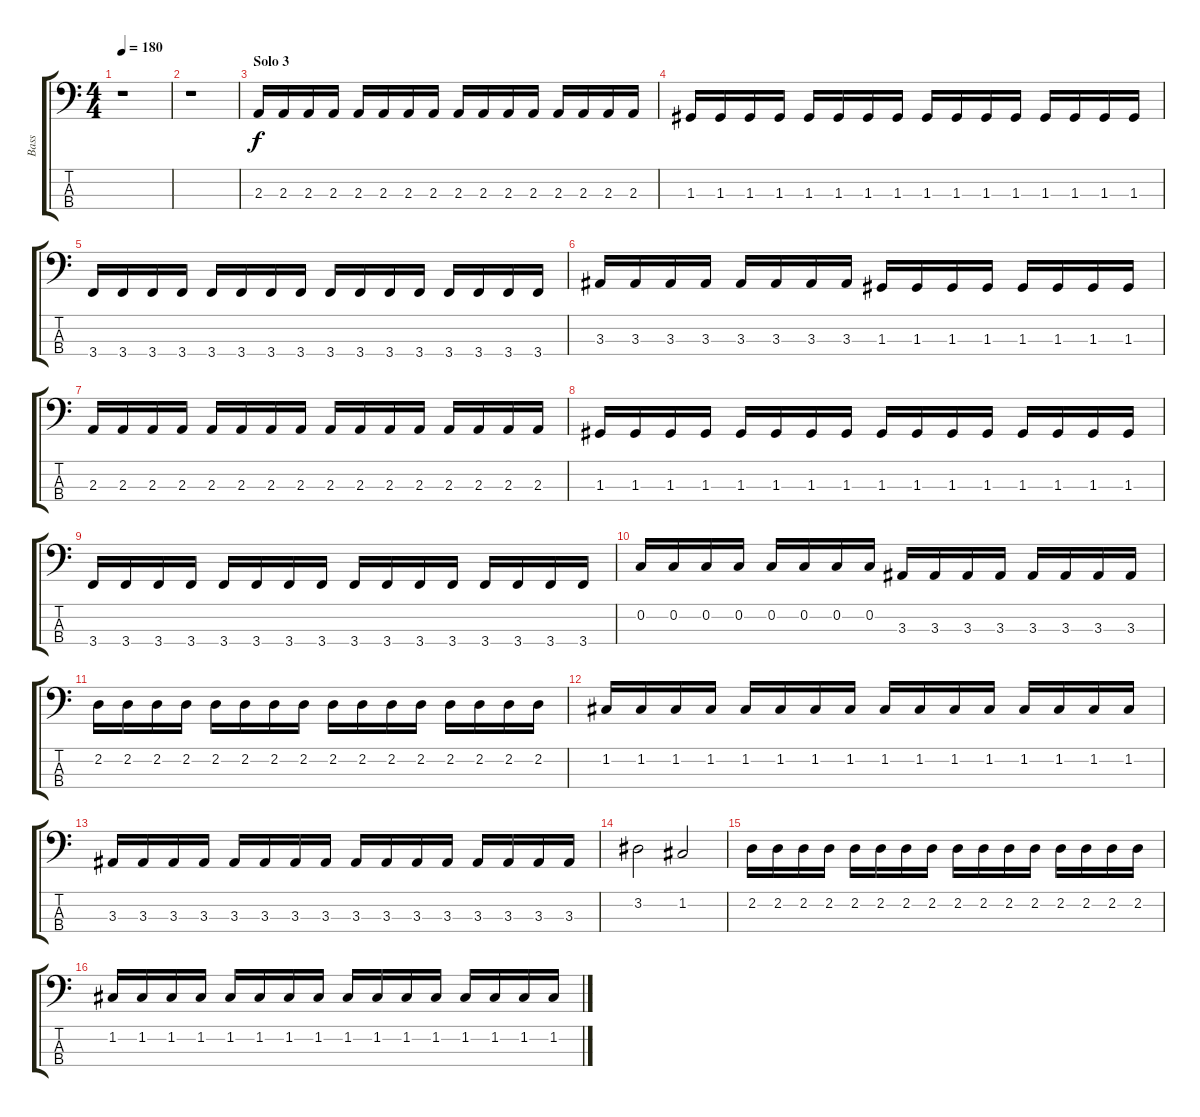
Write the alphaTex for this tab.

\track ("Bass" "Bass") {instrument electricbassfinger}
\staff {score tabs}
\tuning (F2 C2 G1 D1) {hide}
\ts (4 4)
\tempo 180
\clef f4
\ks c
r.1{dy f} |
r.1 |
\section ("" "Solo 3")
2.3.16 2.3.16 2.3.16 2.3.16 2.3.16 2.3.16 2.3.16 2.3.16 2.3.16 2.3.16 2.3.16 2.3.16 2.3.16 2.3.16 2.3.16 2.3.16 |
1.3.16 1.3.16 1.3.16 1.3.16 1.3.16 1.3.16 1.3.16 1.3.16 1.3.16 1.3.16 1.3.16 1.3.16 1.3.16 1.3.16 1.3.16 1.3.16 |
3.4.16 3.4.16 3.4.16 3.4.16 3.4.16 3.4.16 3.4.16 3.4.16 3.4.16 3.4.16 3.4.16 3.4.16 3.4.16 3.4.16 3.4.16 3.4.16 |
3.3.16 3.3.16 3.3.16 3.3.16 3.3.16 3.3.16 3.3.16 3.3.16 1.3.16 1.3.16 1.3.16 1.3.16 1.3.16 1.3.16 1.3.16 1.3.16 |
2.3.16 2.3.16 2.3.16 2.3.16 2.3.16 2.3.16 2.3.16 2.3.16 2.3.16 2.3.16 2.3.16 2.3.16 2.3.16 2.3.16 2.3.16 2.3.16 |
1.3.16 1.3.16 1.3.16 1.3.16 1.3.16 1.3.16 1.3.16 1.3.16 1.3.16 1.3.16 1.3.16 1.3.16 1.3.16 1.3.16 1.3.16 1.3.16 |
3.4.16 3.4.16 3.4.16 3.4.16 3.4.16 3.4.16 3.4.16 3.4.16 3.4.16 3.4.16 3.4.16 3.4.16 3.4.16 3.4.16 3.4.16 3.4.16 |
0.2.16 0.2.16 0.2.16 0.2.16 0.2.16 0.2.16 0.2.16 0.2.16 3.3.16 3.3.16 3.3.16 3.3.16 3.3.16 3.3.16 3.3.16 3.3.16 |
2.2.16 2.2.16 2.2.16 2.2.16 2.2.16 2.2.16 2.2.16 2.2.16 2.2.16 2.2.16 2.2.16 2.2.16 2.2.16 2.2.16 2.2.16 2.2.16 |
1.2.16 1.2.16 1.2.16 1.2.16 1.2.16 1.2.16 1.2.16 1.2.16 1.2.16 1.2.16 1.2.16 1.2.16 1.2.16 1.2.16 1.2.16 1.2.16 |
3.3.16 3.3.16 3.3.16 3.3.16 3.3.16 3.3.16 3.3.16 3.3.16 3.3.16 3.3.16 3.3.16 3.3.16 3.3.16 3.3.16 3.3.16 3.3.16 |
3.2.2 1.2.2 |
2.2.16 2.2.16 2.2.16 2.2.16 2.2.16 2.2.16 2.2.16 2.2.16 2.2.16 2.2.16 2.2.16 2.2.16 2.2.16 2.2.16 2.2.16 2.2.16 |
1.2.16 1.2.16 1.2.16 1.2.16 1.2.16 1.2.16 1.2.16 1.2.16 1.2.16 1.2.16 1.2.16 1.2.16 1.2.16 1.2.16 1.2.16 1.2.16
